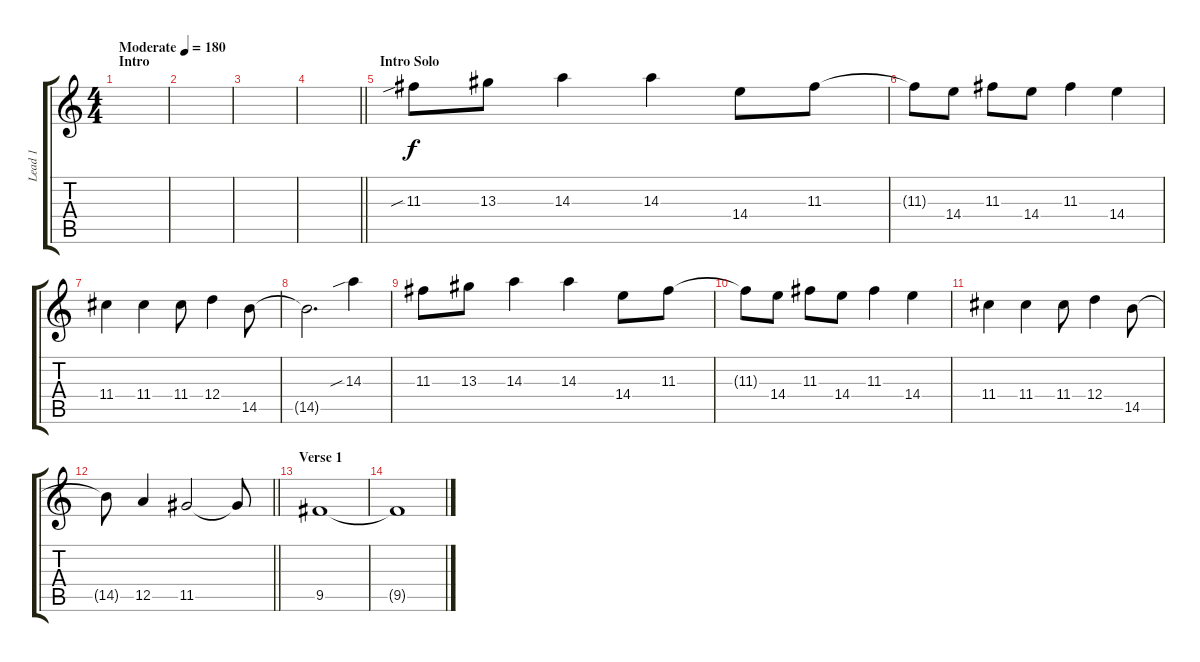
\track ("Lead 1" "Lead 1") {instrument overdrivenguitar}
\staff {score tabs}
\tuning (E4 B3 G3 D3 A2 D2) {hide}
\ts (4 4)
\section ("" "Intro")
\tempo (180 "Moderate")
\clef g2
\ks c
|
|
|
\barLineRight lightlight
|
\section ("" "Intro Solo")
11.3{sib}.8 13.3.8 14.3.4 14.3.4 14.4.8 11.3.8 |
11.3{t}.8 14.4.8 11.3.8 14.4.8 11.3.4 14.4.4 |
11.4.4 11.4.4 11.4.8 12.4.4 14.5.8 |
14.5{t}.2{d} 14.3{sib}.4 |
11.3.8 13.3.8 14.3.4 14.3.4 14.4.8 11.3.8 |
11.3{t}.8 14.4.8 11.3.8 14.4.8 11.3.4 14.4.4 |
11.4.4 11.4.4 11.4.8 12.4.4 14.5.8 |
\barLineRight lightlight
14.5{t}.8 12.5.4 11.5.2 11.5{t}.8 |
\section ("" "Verse 1")
9.5.1 |
9.5{t}.1
